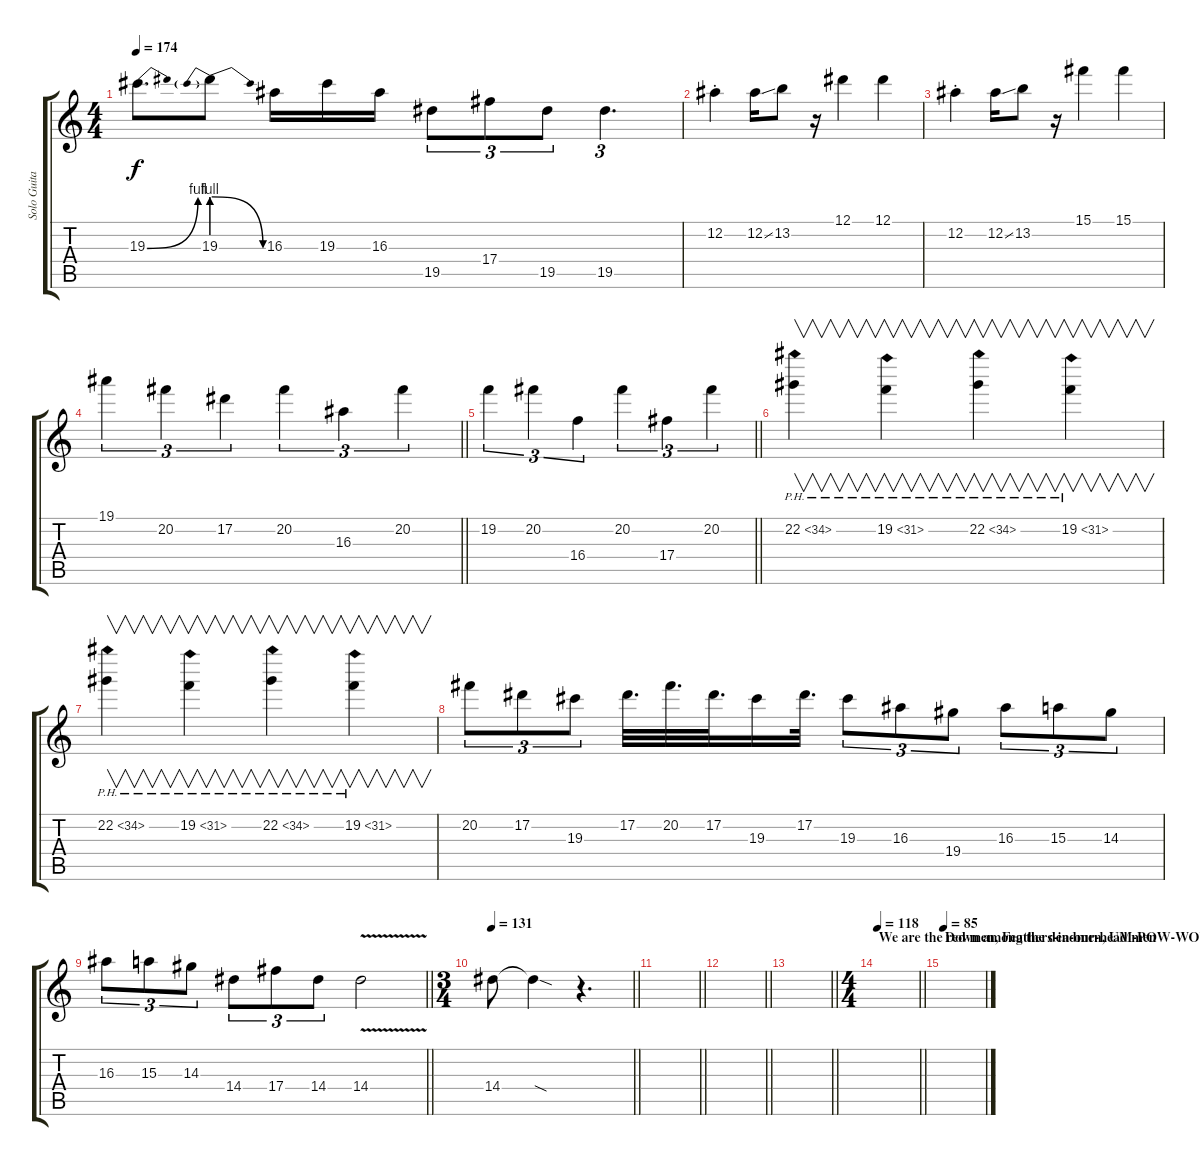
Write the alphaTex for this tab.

\track ("Solo Guitar" "Solo Guita") {instrument overdrivenguitar}
\staff {score tabs}
\tuning (Eb4 Bb3 Gb3 Db3 Ab2 Eb2) {hide}
\ts (4 4)
\tempo 174
\clef g2
\ks c
19.3{be (bend 0 0 60 4)}.8{d dy f} 19.3{be (prebendrelease 0 4 60 0)}.8 16.3.16 19.3.16 16.3.16 19.5.8{tu (3 2)} 17.4.8{tu (3 2)} 19.5.8{tu (3 2)} 19.5.4{d tu (3 2)} |
12.2{st}.4 12.2{ss}.16 13.2.8 r.16 12.1.4 12.1.4 |
12.2{st}.4 12.2{ss}.16 13.2.8 r.16 15.1.4 15.1.4 |
\barLineRight lightlight
19.1.4{tu (3 2)} 20.2.4{tu (3 2)} 17.2.4{tu (3 2)} 20.2.4{tu (3 2)} 16.3.4{tu (3 2)} 20.2.4{tu (3 2)} |
\barLineRight lightlight
19.2.4{tu (3 2)} 20.2.4{tu (3 2)} 16.4.4{tu (3 2)} 20.2.4{tu (3 2)} 17.4.4{tu (3 2)} 20.2.4{tu (3 2)} |
22.2{ph 12}.4{v} 19.2{ph 12}.4{v} 22.2{ph 12}.4{v} 19.2{ph 12}.4{v} |
22.2{ph 12}.4{v} 19.2{ph 12}.4{v} 22.2{ph 12}.4{v} 19.2{ph 12}.4{v} |
20.2.8{tu (3 2)} 17.2.8{tu (3 2)} 19.3.8{tu (3 2)} 17.2.32{d} 20.2.32{d} 17.2.32{d} 19.3.16 17.2.32{d} 19.3.8{tu (3 2)} 16.3.8{tu (3 2)} 19.4.8{tu (3 2)} 16.3.8{tu (3 2)} 15.3.8{tu (3 2)} 14.3.8{tu (3 2)} |
\barLineRight lightlight
16.3.8{tu (3 2)} 15.3.8{tu (3 2)} 14.3.8{tu (3 2)} 14.4.8{tu (3 2)} 17.4.8{tu (3 2)} 14.4.8{tu (3 2)} 14.4{v}.2 |
\ts (3 4)
\tempo 131
\barLineRight lightlight
14.4.8 14.4{sod t}.4 r.4{d} |
\barLineRight lightlight
|
\barLineRight lightlight
|
\barLineRight lightlight
|
\ts (4 4)
\section ("" "We are the red men, Feathers-in-our-head men ")
\tempo 118
\barLineRight lightlight
|
\section ("" "Down among the deadmen, UM-POW-WOW! ")
\tempo 85
